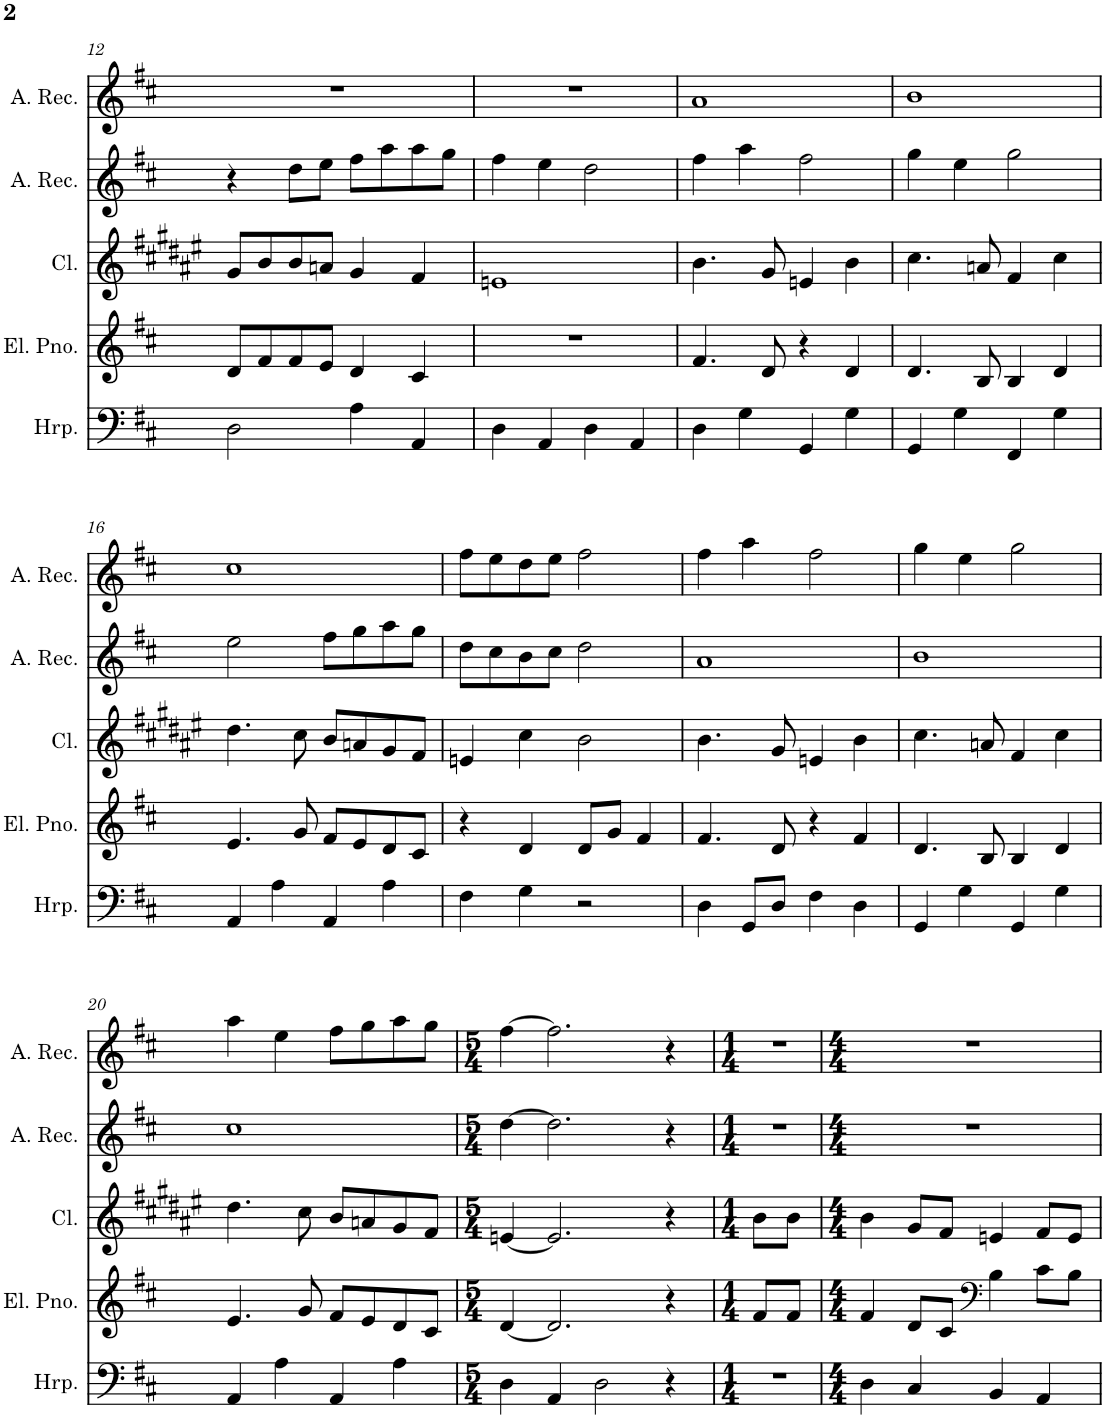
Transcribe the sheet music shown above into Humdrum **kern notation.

**kern	**kern	**kern	**kern	**kern
*part5	*part4	*part3	*part2	*part1
*staff5	*staff4	*staff3	*staff2	*staff1
*I"Harp	*I"Electric Piano	*I"Clarinet	*I"Alto Recorder	*I"Alto Recorder
*I'Hrp.	*I'El. Pno.	*I'Cl.	*I'A. Rec.	*I'A. Rec.
!!LO:PB:g=z
*clefF4	*clefG2	*clefG2	*clefG2	*clefG2
*	*	*Trd1c2	*	*
*k[f#c#]	*k[f#c#]	*k[f#c#g#d#a#e#]	*k[f#c#]	*k[f#c#]
*M4/4	*M4/4	*M4/4	*M4/4	*M4/4
=12	=12	=12	=12	=12
2D\	8d/L	8g#/L	4r	1r
.	8f#/	8b/	.	.
.	8f#/	8b/	8dd\L	.
.	8e/J	8an/J	8ee\J	.
4A\	4d/	4g#/	8ff#\L	.
.	.	.	8aa\	.
4AA/	4c#/	4f#/	8aa\	.
.	.	.	8gg\J	.
=13	=13	=13	=13	=13
4D\	1r	1en	4ff#\	1r
4AA/	.	.	4ee\	.
4D\	.	.	2dd\	.
4AA/	.	.	.	.
=14	=14	=14	=14	=14
4D\	4.f#/	4.b\	4ff#\	1a
4G\	.	.	4aa\	.
.	8d/	8g#/	.	.
4GG/	4r	4en/	2ff#\	.
4G\	4d/	4b\	.	.
=15	=15	=15	=15	=15
4GG/	4.d/	4.cc#\	4gg\	1b
4G\	.	.	4ee\	.
.	8B/	8an/	.	.
4FF#/	4B/	4f#/	2gg\	.
4G\	4d/	4cc#\	.	.
!!LO:LB:g=z
=16	=16	=16	=16	=16
4AA/	4.e/	4.dd#\	2ee\	1cc#
4A\	.	.	.	.
.	8g/	8cc#\	.	.
4AA/	8f#/L	8b/L	8ff#\L	.
.	8e/	8an/	8gg\	.
4A\	8d/	8g#/	8aa\	.
.	8c#/J	8f#/J	8gg\J	.
=17	=17	=17	=17	=17
4F#\	4r	4en/	8dd\L	8ff#\L
.	.	.	8cc#\	8ee\
4G\	4d/	4cc#\	8b\	8dd\
.	.	.	8cc#\J	8ee\J
2r	8d/L	2b\	2dd\	2ff#\
.	8g/J	.	.	.
.	4f#/	.	.	.
=18	=18	=18	=18	=18
4D\	4.f#/	4.b\	1a	4ff#\
8GG/L	.	.	.	4aa\
8D/J	8d/	8g#/	.	.
4F#\	4r	4en/	.	2ff#\
4D\	4f#/	4b\	.	.
=19	=19	=19	=19	=19
4GG/	4.d/	4.cc#\	1b	4gg\
4G\	.	.	.	4ee\
.	8B/	8an/	.	.
4GG/	4B/	4f#/	.	2gg\
4G\	4d/	4cc#\	.	.
!!LO:LB:g=z
=20	=20	=20	=20	=20
4AA/	4.e/	4.dd#\	1cc#	4aa\
4A\	.	.	.	4ee\
.	8g/	8cc#\	.	.
4AA/	8f#/L	8b/L	.	8ff#\L
.	8e/	8an/	.	8gg\
4A\	8d/	8g#/	.	8aa\
.	8c#/J	8f#/J	.	8gg\J
=21	=21	=21	=21	=21
*M5/4	*M5/4	*M5/4	*M5/4	*M5/4
4D\	[4d/	[4en/	[4dd\	[4ff#\
4AA/	2.d/]	2.e/]	2.dd\]	2.ff#\]
2D\	.	.	.	.
4r	4r	4r	4r	4r
=22	=22	=22	=22	=22
*M1/4	*M1/4	*M1/4	*M1/4	*M1/4
4r	8f#/L	8b\L	4r	4r
.	8f#/J	8b\J	.	.
=23	=23	=23	=23	=23
*M4/4	*M4/4	*M4/4	*M4/4	*M4/4
4D\	4f#/	4b\	1r	1r
4C#/	8d/L	8g#/L	.	.
.	8c#/J	8f#/J	.	.
*	*clefF4	*	*	*
4BB/	4B\	4en/	.	.
4AA/	8c#\L	8f#/L	.	.
.	8B\J	8e/J	.	.
=	=	=	=	=
*-	*-	*-	*-	*-
